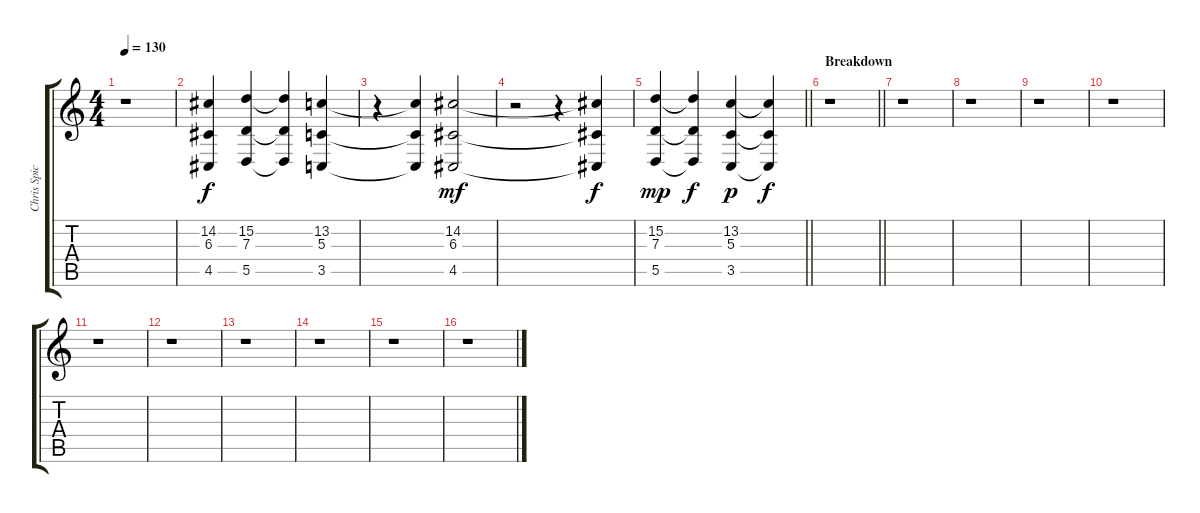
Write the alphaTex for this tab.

\track ("Chris Spicuzza" "Chris Spic") {instrument lead3calliope}
\staff {score tabs}
\tuning (E4 B3 G3 D3 A2 E2) {hide}
\ts (4 4)
\tempo 130
\clef g2
\ks c
r.1{dy f} |
(14.2{t} 6.3{t} 4.5{t}).4 (15.2 7.3 5.5).4 (15.2{t} 7.3{t} 5.5{t}).4 (13.2 5.3 3.5).4 |
r.4 (13.2{t} 5.3{t} 3.5{t}).4 (14.2 6.3 4.5).2{dy mf} |
r.2 r.4 (14.2{t} 6.3{t} 4.5{t}).4{dy f} |
\barLineRight lightlight
(15.2 7.3 5.5).4{dy mp} (15.2{t} 7.3{t} 5.5{t}).4{dy f} (13.2 5.3 3.5).4{dy p} (13.2{t} 5.3{t} 3.5{t}).4{dy f} |
\section ("" "Breakdown")
\barLineRight lightlight
r.1 |
r.1 |
r.1 |
r.1 |
r.1 |
r.1 |
r.1 |
r.1 |
r.1 |
r.1 |
r.1
